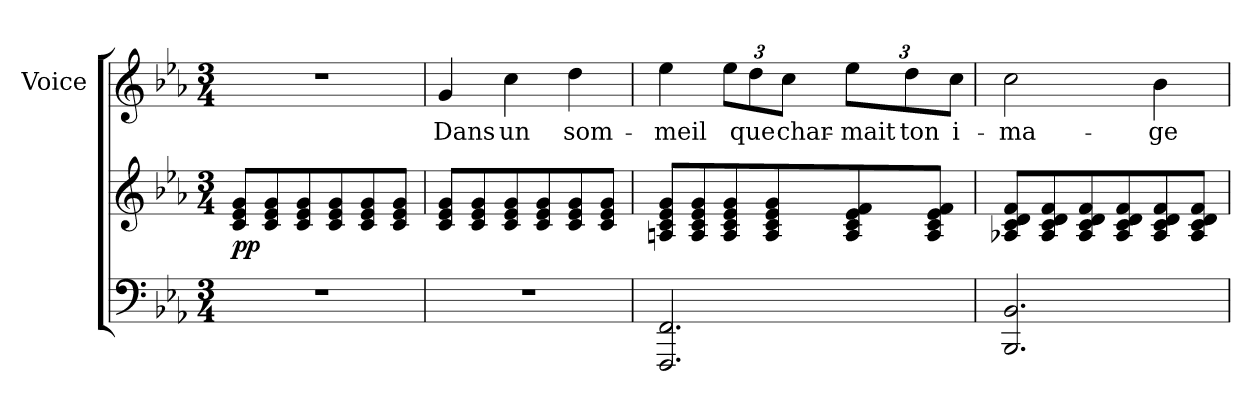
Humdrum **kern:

**kern	**kern	**dynam	**kern	**text
*part2	*part2	*part2	*part1	*part1
*staff3	*staff2	*staff2/3	*staff1	*staff1
*	*	*	*I"Voice	*
*	*	*	*I'V	*
*clefF4	*clefG2	*	*clefG2	*
*k[b-e-a-]	*k[b-e-a-]	*	*k[b-e-a-]	*
*M3/4	*M3/4	*	*M3/4	*
=1	=1	=1	=1	=1
2.r	8c 8e- 8gL	pp	2.r	.
.	8c 8e- 8g	.	.	.
.	8c 8e- 8g	.	.	.
.	8c 8e- 8g	.	.	.
.	8c 8e- 8g	.	.	.
.	8c 8e- 8gJ	.	.	.
=2	=2	=2	=2	=2
2.r	8c 8e- 8gL	.	4g	Dans
.	8c 8e- 8g	.	.	.
.	8c 8e- 8g	.	4cc	un
.	8c 8e- 8g	.	.	.
.	8c 8e- 8g	.	4dd	som-
.	8c 8e- 8gJ	.	.	.
=3	=3	=3	=3	=3
2.FFF 2.FF	8An 8c 8e- 8gL	.	4ee-	-meil
.	8A 8c 8e- 8g	.	.	.
.	8A 8c 8e- 8g	.	12ee-L	.
.	.	.	12dd	que
.	8A 8c 8e- 8g	.	.	.
.	.	.	12ccJ	char-
.	8A 8c 8e- 8f	.	12ee-L	-mait
.	.	.	12dd	ton
.	8A 8c 8e- 8fJ	.	.	.
.	.	.	12ccJ	i-
=4	=4	=4	=4	=4
2.BBB- 2.BB-	8A-X 8c 8d 8fL	.	2cc	-ma-
.	8A- 8c 8d 8f	.	.	.
.	8A- 8c 8d 8f	.	.	.
.	8A- 8c 8d 8f	.	.	.
.	8A- 8c 8d 8f	.	4b-	-ge
.	8A- 8c 8d 8fJ	.	.	.
=	=	=	=	=
*-	*-	*-	*-	*-
